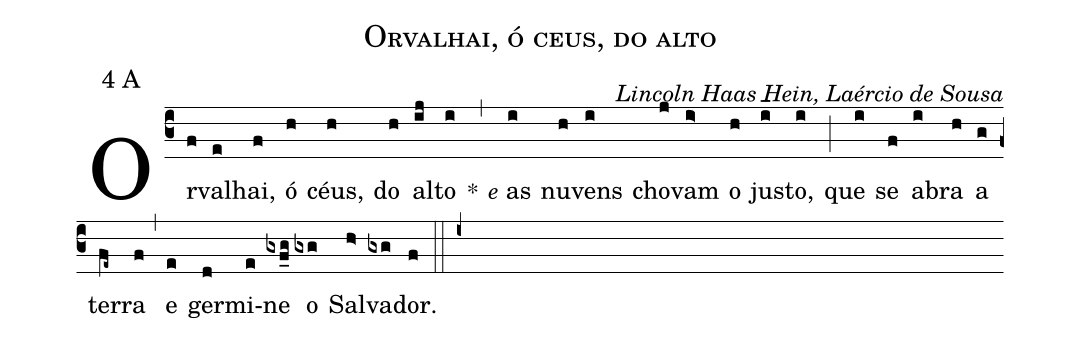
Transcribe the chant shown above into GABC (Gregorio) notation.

name: Orvalhai, ó ceus, do alto;
mode: 4;
mode-differentia: A;
commentary: Lincoln Haas Hein, Laércio de Sousa;
%%
(c3)

Or(f)va(e)lhai,(f) ó(h) céus,(h) do(h) al(ij)to(i) *(,) <e>e</e> as(i) nu(h)vens(i) cho(j)vam(i>) o(h) jus(i_)to,(i) (;) que(i) se(f) a(i)bra(h) a(g) ter(fe~)ra(f) (,) e(e) ger(d)mi(e)ne(gxf_g) o(gxg) Sal(h>)va(gxg)dor.(f)

(::i+)
